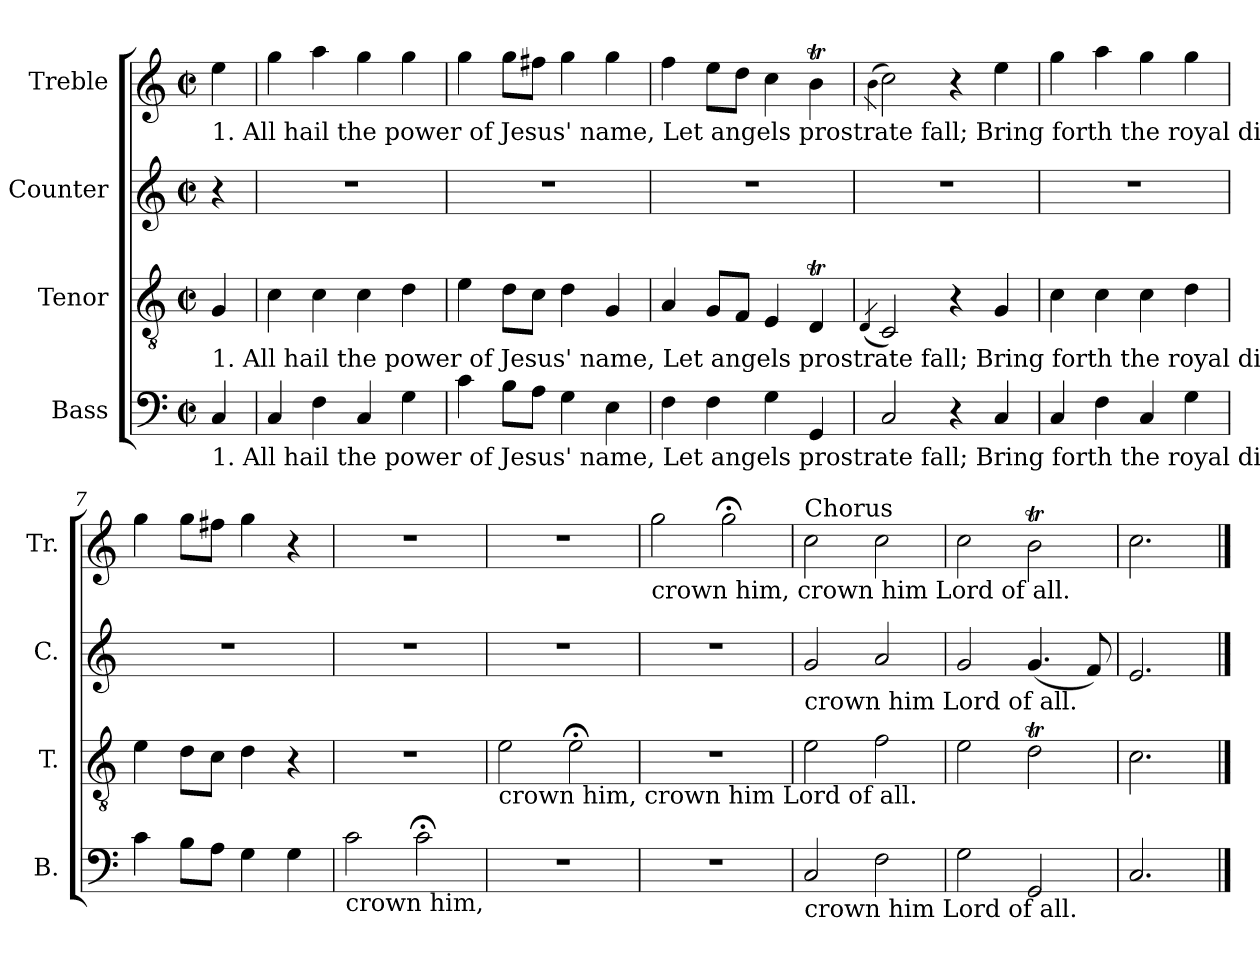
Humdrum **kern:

**kern	**kern	**kern	**kern
*part4	*part3	*part2	*part1
*staff4	*staff3	*staff2	*staff1
*I"Bass	*I"Tenor	*I"Counter	*I"Treble
*I'B.	*I'T.	*I'C.	*I'Tr.
*clefF4	*clefGv2	*clefG2	*clefG2
*k[]	*k[]	*k[]	*k[]
*M2/2	*M2/2	*M2/2	*M2/2
*met(c|)	*met(c|)	*met(c|)	*met(c|)
*MM130	*MM130	*MM130	*MM130
=1	=1	=1	=1
!	!	!	!LO:TX:b:t=1. All hail the power of Jesus' name, Let  angels  prostrate      fall;      Bring forth the royal di  –  a  –  dem,
!	!LO:TX:b:t=1. All hail the power of Jesus' name, Let  angels  prostrate      fall;      Bring forth the royal di  –  a  –  dem,	!	!
!LO:TX:b:t=1. All hail the power of Jesus' name, Let  angels  prostrate      fall;      Bring forth the royal di  –  a  –  dem,  To	!	!	!
4C/	4G/	4r	4ee\
=2	=2	=2	=2
4C/	4c\	1r	4gg\
4F\	4c\	.	4aa\
4C/	4c\	.	4gg\
4G\	4d\	.	4gg\
=3	=3	=3	=3
4c\	4e\	1r	4gg\
8B\L	8d\L	.	8gg\L
8A\J	8c\J	.	8ff#X\J
4G\	4d\	.	4gg\
4E\	4G/	.	4gg\
=4	=4	=4	=4
4F\	4A/	1r	4ff\
4F\	8G/L	.	8ee\L
.	8F/J	.	8dd\J
4G\	4E/	.	4cc\
4GG/	4DT/	.	4bt\
=5	=5	=5	=5
.	(<4qD/	.	(>4qb\
2C/	2C/)	1r	2cc\)
4r	4r	.	4r
4C/	4G/	.	4ee\
=6	=6	=6	=6
4C/	4c\	1r	4gg\
4F\	4c\	.	4aa\
4C/	4c\	.	4gg\
4G\	4d\	.	4gg\
=7	=7	=7	=7
4c\	4e\	1r	4gg\
8B\L	8d\L	.	8gg\L
8A\J	8c\J	.	8ff#X\J
4G\	4d\	.	4gg\
4G\	4r	.	4r
!!LO:LB:g=z
=8	=8	=8	=8
!LO:TX:b:t=crown him,	!	!	!
2c\	1r	1r	1r
2c;<\	.	.	.
=9	=9	=9	=9
!	!LO:TX:b:t=crown him,                 crown him Lord  of        all.	!	!
1r	2e\	1r	1r
.	2e;<\	.	.
=10	=10	=10	=10
!	!	!	!LO:TX:b:t=crown him, crown him Lord  of     all.
1r	1r	1r	2gg\
.	.	.	2gg;<\
=11	=11	=11	=11
!	!	!	!LO:TX:a:t=Chorus
!	!	!LO:TX:b:t=crown him Lord  of        all.	!
!LO:TX:b:t=crown him Lord  of        all.	!	!	!
2C/	2e\	2g/	2cc\
2F\	2f\	2a/	2cc\
=12	=12	=12	=12
2G\	2e\	2g/	2cc\
2GG/	2dT\	(<4.g/	2bt\
.	.	8f/)	.
=13	=13	=13	=13
2.C/	2.c\	2.e/	2.cc\
==	==	==	==
*-	*-	*-	*-
